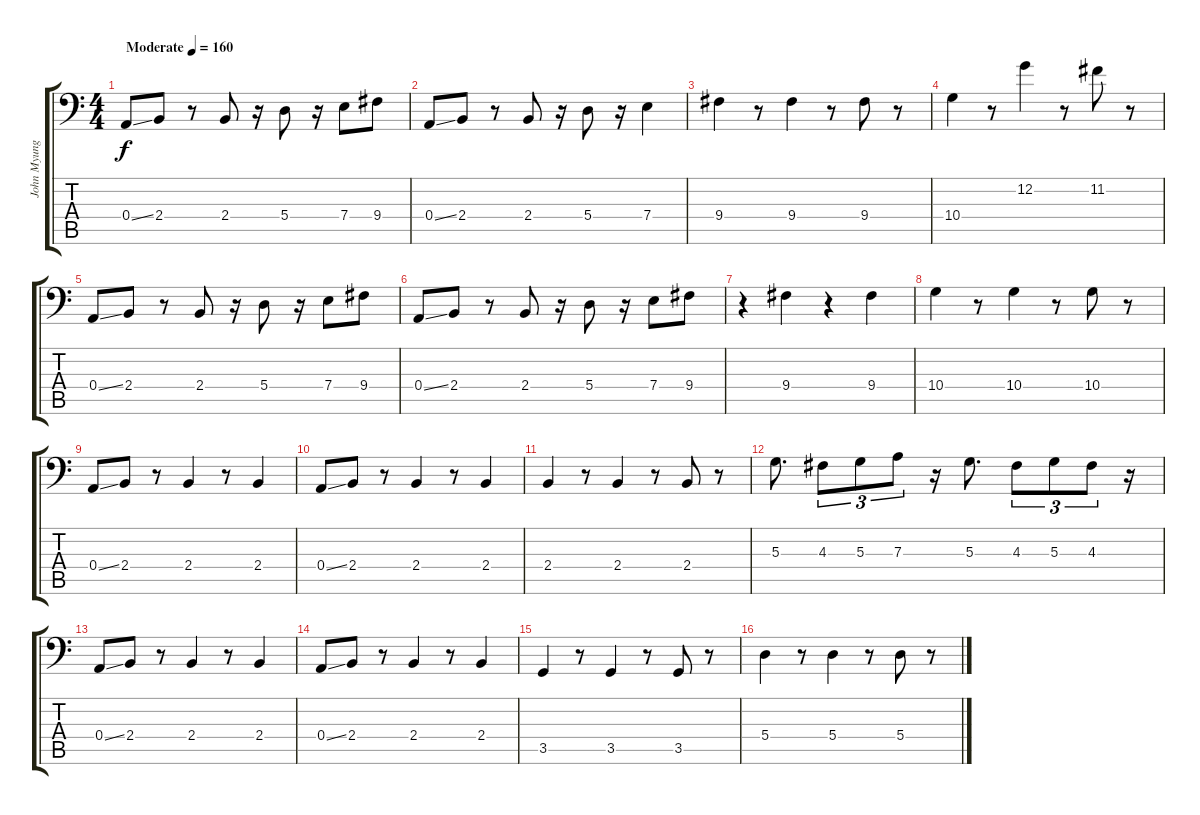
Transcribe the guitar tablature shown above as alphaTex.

\track ("John Myung" "John Myung") {instrument electricbassfinger}
\staff {score tabs}
\tuning (C3 G2 D2 A1 E1 B0) {hide}
\ts (4 4)
\tempo (160 "Moderate")
\clef f4
\ks c
0.4{ss}.8{dy f instrument electricbassfinger} 2.4.8 r.8 2.4.8 r.16 5.4.8 r.16 7.4.8 9.4.8 |
0.4{ss}.8 2.4.8 r.8 2.4.8 r.16 5.4.8 r.16 7.4.4 |
9.4.4 r.8 9.4.4 r.8 9.4.8 r.8 |
10.4.4 r.8 12.2.4 r.8 11.2.8 r.8 |
0.4{ss}.8 2.4.8 r.8 2.4.8 r.16 5.4.8 r.16 7.4.8 9.4.8 |
0.4{ss}.8 2.4.8 r.8 2.4.8 r.16 5.4.8 r.16 7.4.8 9.4.8 |
r.4 9.4.4 r.4 9.4.4 |
10.4.4 r.8 10.4.4 r.8 10.4.8 r.8 |
0.4{ss}.8 2.4.8 r.8 2.4.4 r.8 2.4.4 |
0.4{ss}.8 2.4.8 r.8 2.4.4 r.8 2.4.4 |
2.4.4 r.8 2.4.4 r.8 2.4.8 r.8 |
5.3.8{d} 4.3.8{tu (3 2)} 5.3.8{tu (3 2)} 7.3.8{tu (3 2)} r.16 5.3.8{d} 4.3.8{tu (3 2)} 5.3.8{tu (3 2)} 4.3.8{tu (3 2)} r.16 |
0.4{ss}.8 2.4.8 r.8 2.4.4 r.8 2.4.4 |
0.4{ss}.8 2.4.8 r.8 2.4.4 r.8 2.4.4 |
3.5.4 r.8 3.5.4 r.8 3.5.8 r.8 |
5.4.4 r.8 5.4.4 r.8 5.4.8 r.8
